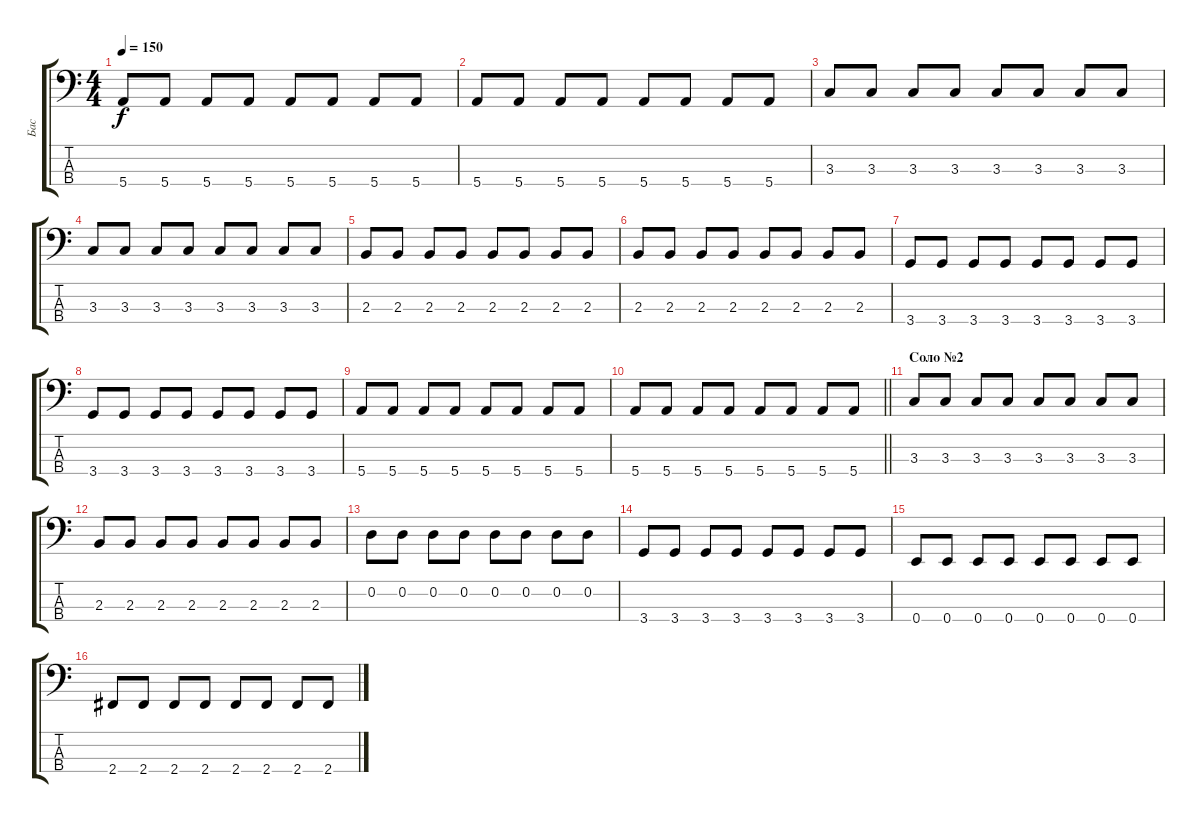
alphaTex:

\track ("Бас" "Бас") {instrument electricbassfinger}
\staff {score tabs}
\tuning (G2 D2 A1 E1) {hide}
\ts (4 4)
\tempo 150
\clef f4
\ks c
5.4.8{dy f} 5.4.8 5.4.8 5.4.8 5.4.8 5.4.8 5.4.8 5.4.8 |
5.4.8 5.4.8 5.4.8 5.4.8 5.4.8 5.4.8 5.4.8 5.4.8 |
3.3.8 3.3.8 3.3.8 3.3.8 3.3.8 3.3.8 3.3.8 3.3.8 |
3.3.8 3.3.8 3.3.8 3.3.8 3.3.8 3.3.8 3.3.8 3.3.8 |
2.3.8 2.3.8 2.3.8 2.3.8 2.3.8 2.3.8 2.3.8 2.3.8 |
2.3.8 2.3.8 2.3.8 2.3.8 2.3.8 2.3.8 2.3.8 2.3.8 |
3.4.8 3.4.8 3.4.8 3.4.8 3.4.8 3.4.8 3.4.8 3.4.8 |
3.4.8 3.4.8 3.4.8 3.4.8 3.4.8 3.4.8 3.4.8 3.4.8 |
5.4.8 5.4.8 5.4.8 5.4.8 5.4.8 5.4.8 5.4.8 5.4.8 |
\barLineRight lightlight
5.4.8 5.4.8 5.4.8 5.4.8 5.4.8 5.4.8 5.4.8 5.4.8 |
\section ("" "Соло №2")
3.3.8 3.3.8 3.3.8 3.3.8 3.3.8 3.3.8 3.3.8 3.3.8 |
2.3.8 2.3.8 2.3.8 2.3.8 2.3.8 2.3.8 2.3.8 2.3.8 |
0.2.8 0.2.8 0.2.8 0.2.8 0.2.8 0.2.8 0.2.8 0.2.8 |
3.4.8 3.4.8 3.4.8 3.4.8 3.4.8 3.4.8 3.4.8 3.4.8 |
0.4.8 0.4.8 0.4.8 0.4.8 0.4.8 0.4.8 0.4.8 0.4.8 |
2.4.8 2.4.8 2.4.8 2.4.8 2.4.8 2.4.8 2.4.8 2.4.8
